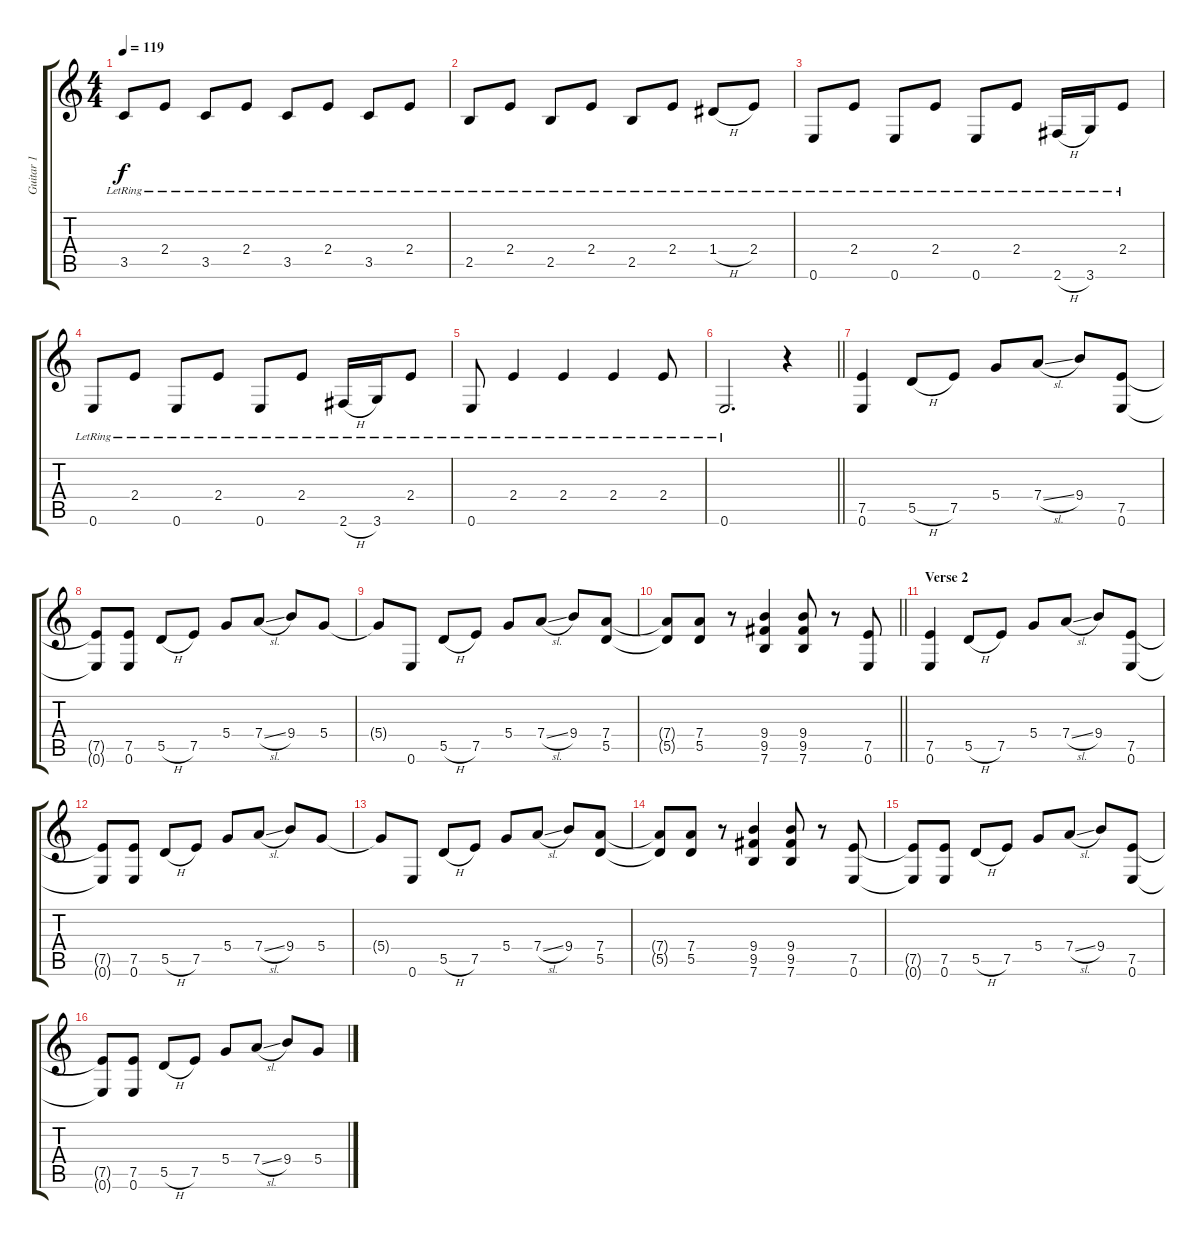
\track ("Guitar 1" "Guitar 1") {instrument acousticguitarnylon}
\staff {score tabs}
\tuning (E4 B3 G3 D3 A2 E2) {hide}
\ts (4 4)
\tempo 119
\clef g2
\ks c
3.5{lr}.8{dy f} 2.4{lr}.8 3.5{lr}.8 2.4{lr}.8 3.5{lr}.8 2.4{lr}.8 3.5{lr}.8 2.4{lr}.8 |
2.5{lr}.8 2.4{lr}.8 2.5{lr}.8 2.4{lr}.8 2.5{lr}.8 2.4{lr}.8 1.4{h lr}.8 2.4{lr}.8 |
0.6{lr}.8 2.4{lr}.8 0.6{lr}.8 2.4{lr}.8 0.6{lr}.8 2.4{lr}.8 2.6{h lr}.16 3.6{lr}.16 2.4{lr}.8 |
0.6{lr}.8 2.4{lr}.8 0.6{lr}.8 2.4{lr}.8 0.6{lr}.8 2.4{lr}.8 2.6{h lr}.16 3.6{lr}.16 2.4{lr}.8 |
0.6{lr}.8 2.4{lr}.4 2.4{lr}.4 2.4{lr}.4 2.4{lr}.8 |
\barLineRight lightlight
0.6{lr}.2{d} r.4 |
(7.5 0.6).4{instrument distortionguitar} 5.5{h}.8 7.5.8 5.4.8 7.4{sl}.8 9.4.8 (7.5 0.6).8 |
(7.5{t} 0.6{t}).8 (7.5 0.6).8 5.5{h}.8 7.5.8 5.4.8 7.4{sl}.8 9.4.8 5.4.8 |
5.4{t}.8 0.6.8 5.5{h}.8 7.5.8 5.4.8 7.4{sl}.8 9.4.8 (7.4 5.5).8 |
\barLineRight lightlight
(7.4{t} 5.5{t}).8 (7.4 5.5).8 r.8 (9.4 9.5 7.6).4 (9.4 9.5 7.6).8 r.8 (7.5 0.6).8 |
\section ("" "Verse 2")
(7.5 0.6).4{instrument distortionguitar} 5.5{h}.8 7.5.8 5.4.8 7.4{sl}.8 9.4.8 (7.5 0.6).8 |
(7.5{t} 0.6{t}).8 (7.5 0.6).8 5.5{h}.8 7.5.8 5.4.8 7.4{sl}.8 9.4.8 5.4.8 |
5.4{t}.8 0.6.8 5.5{h}.8 7.5.8 5.4.8 7.4{sl}.8 9.4.8 (7.4 5.5).8 |
(7.4{t} 5.5{t}).8 (7.4 5.5).8 r.8 (9.4 9.5 7.6).4 (9.4 9.5 7.6).8 r.8 (7.5 0.6).8 |
(7.5{t} 0.6{t}).8 (7.5 0.6).8 5.5{h}.8 7.5.8 5.4.8 7.4{sl}.8 9.4.8 (7.5 0.6).8 |
(7.5{t} 0.6{t}).8 (7.5 0.6).8 5.5{h}.8 7.5.8 5.4.8 7.4{sl}.8 9.4.8 5.4.8
